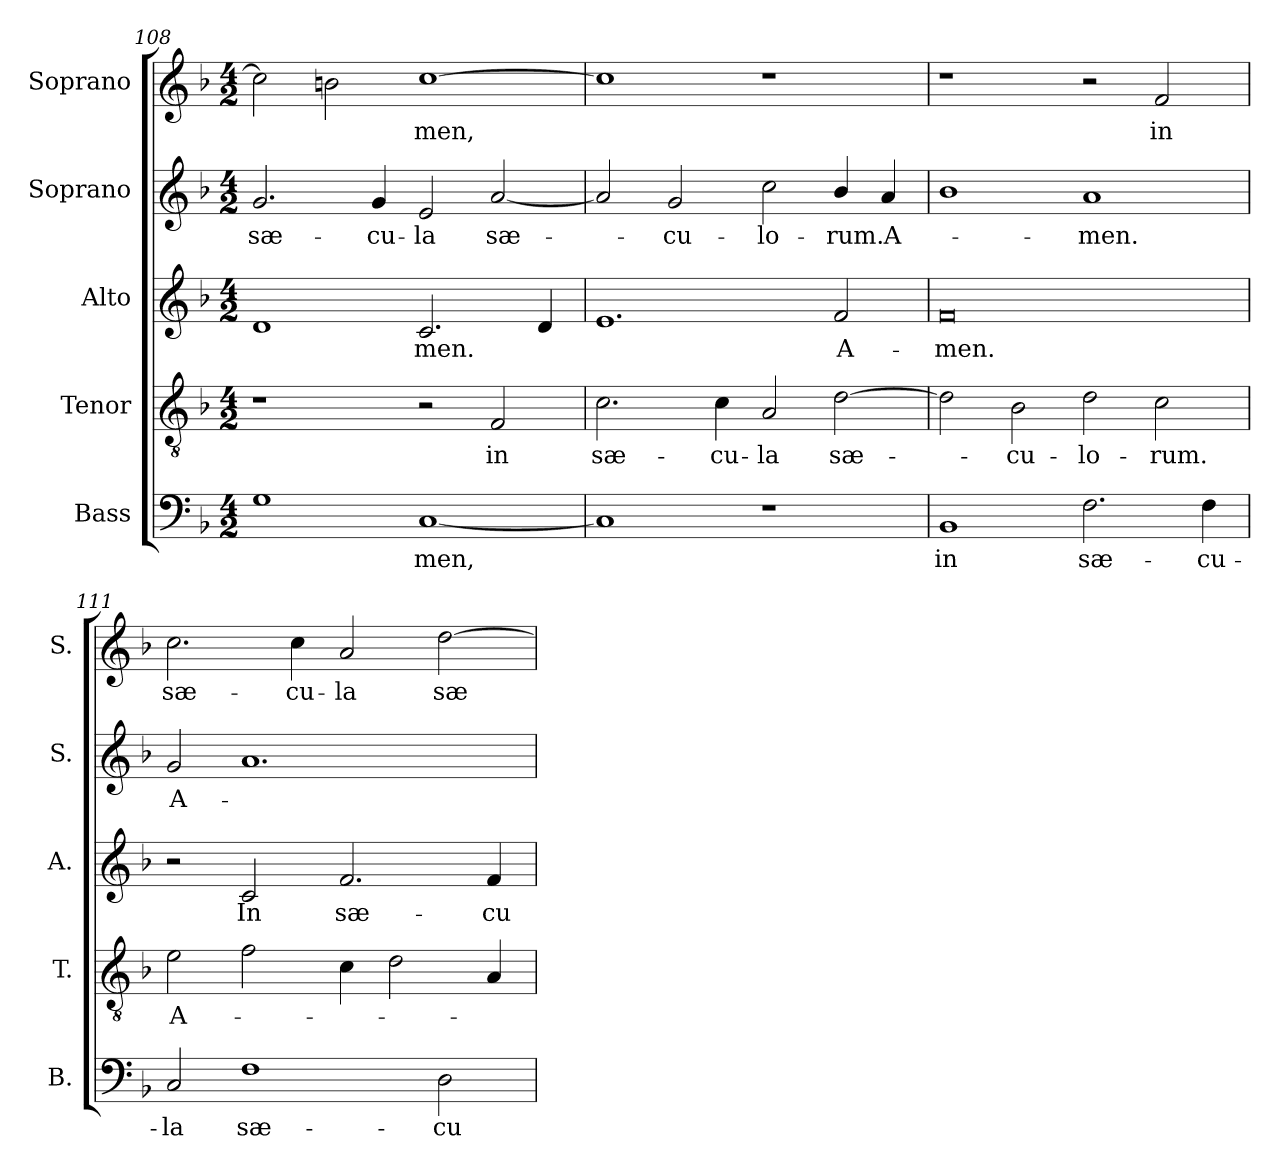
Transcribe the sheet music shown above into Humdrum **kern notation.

**kern	**text	**kern	**text	**kern	**text	**kern	**text	**kern	**text
*part5	*part5	*part4	*part4	*part3	*part3	*part2	*part2	*part1	*part1
*staff5	*staff5	*staff4	*staff4	*staff3	*staff3	*staff2	*staff2	*staff1	*staff1
*I"Bass	*	*I"Tenor	*	*I"Alto	*	*I"Soprano	*	*I"Soprano	*
*I'B.	*	*I'T.	*	*I'A.	*	*I'S.	*	*I'S.	*
*clefF4	*	*clefGv2	*	*clefG2	*	*clefG2	*	*clefG2	*
*	*	*ITrd7c12	*	*	*	*	*	*	*
*k[b-]	*	*k[b-]	*	*k[b-]	*	*k[b-]	*	*k[b-]	*
*F:	*	*F:	*	*F:	*	*F:	*	*F:	*
*M4/2	*	*M4/2	*	*M4/2	*	*M4/2	*	*M4/2	*
=108	=108	=108	=108	=108	=108	=108	=108	=108	=108
!	!	!	!	!	!	!	!LO:LY:b:color=#000000	!	!
1Gi	.	1r	.	1di	.	2.gi/	sæ-	2cci\]	.
.	.	.	.	.	.	.	.	2bni\	.
!	!	!	!	!	!	!	!LO:LY:b:color=#000000	!	!
.	.	.	.	.	.	4gi/	-cu-	.	.
!	!LO:LY:b:color=#000000	!	!	!	!	!	!	!	!
!	!	!	!	!	!LO:LY:b:color=#000000	!	!	!	!
!	!	!	!	!	!	!	!LO:LY:b:color=#000000	!	!
!	!	!	!	!	!	!	!	!	!LO:LY:b:color=#000000
[1Ci	-men,	2r	.	2.ci/	-men.	2ei/	-la	[1cci	-men,
!	!	!	!LO:LY:b:color=#000000	!	!	!	!	!	!
!	!	!	!	!	!	!	!LO:LY:b:color=#000000	!	!
.	.	2FFi/	in	.	.	[2ai/	sæ-	.	.
.	.	.	.	4di/	.	.	.	.	.
=109	=109	=109	=109	=109	=109	=109	=109	=109	=109
!	!	!	!LO:LY:b:color=#000000	!	!	!	!	!	!
1Ci]	.	2.Ci\	sæ-	1.ei	.	2ai/]	.	1cci]	.
!	!	!	!	!	!	!	!LO:LY:b:color=#000000	!	!
.	.	.	.	.	.	2gi/	-cu-	.	.
!	!	!	!LO:LY:b:color=#000000	!	!	!	!	!	!
.	.	4Ci\	-cu-	.	.	.	.	.	.
!	!	!	!LO:LY:b:color=#000000	!	!	!	!	!	!
!	!	!	!	!	!	!	!LO:LY:b:color=#000000	!	!
1r	.	2AAi/	-la	.	.	2cci\	-lo-	1r	.
!	!	!	!LO:LY:b:color=#000000	!	!	!	!	!	!
!	!	!	!	!	!LO:LY:b:color=#000000	!	!	!	!
!	!	!	!	!	!	!	!LO:LY:b:color=#000000	!	!
.	.	[2Di\	sæ-	2fi/	A-	4b-i/	-rum.	.	.
!	!	!	!	!	!	!	!LO:LY:b:color=#000000	!	!
.	.	.	.	.	.	4ai/	A-	.	.
!!LO:LB:g=z
=110	=110	=110	=110	=110	=110	=110	=110	=110	=110
!	!LO:LY:b:color=#000000	!	!	!	!	!	!	!	!
!	!	!	!	!	!LO:LY:b:color=#000000	!	!	!	!
1BB-i	in	2Di\]	.	0fi	-men.	1b-i	.	1r	.
!	!	!	!LO:LY:b:color=#000000	!	!	!	!	!	!
.	.	2BB-i\	-cu-	.	.	.	.	.	.
!	!LO:LY:b:color=#000000	!	!	!	!	!	!	!	!
!	!	!	!LO:LY:b:color=#000000	!	!	!	!	!	!
!	!	!	!	!	!	!	!LO:LY:b:color=#000000	!	!
2.Fi\	sæ-	2Di\	-lo-	.	.	1ai	-men.	2r	.
!	!	!	!LO:LY:b:color=#000000	!	!	!	!	!	!
!	!	!	!	!	!	!	!	!	!LO:LY:b:color=#000000
.	.	2Ci\	-rum.	.	.	.	.	2fi/	in
!	!LO:LY:b:color=#000000	!	!	!	!	!	!	!	!
4Fi\	-cu-	.	.	.	.	.	.	.	.
=111	=111	=111	=111	=111	=111	=111	=111	=111	=111
!	!LO:LY:b:color=#000000	!	!	!	!	!	!	!	!
!	!	!	!LO:LY:b:color=#000000	!	!	!	!	!	!
!	!	!	!	!	!	!	!LO:LY:b:color=#000000	!	!
!	!	!	!	!	!	!	!	!	!LO:LY:b:color=#000000
2Ci/	-la	2Ei\	A-	2r	.	2gi/	A-	2.cci\	sæ-
!	!LO:LY:b:color=#000000	!	!	!	!	!	!	!	!
!	!	!	!	!	!LO:LY:b:color=#000000	!	!	!	!
1Fi	sæ-	2Fi\	.	2ci/	In	1.ai	.	.	.
!	!	!	!	!	!	!	!	!	!LO:LY:b:color=#000000
.	.	.	.	.	.	.	.	4cci\	-cu-
!	!	!	!	!	!LO:LY:b:color=#000000	!	!	!	!
!	!	!	!	!	!	!	!	!	!LO:LY:b:color=#000000
.	.	4Ci\	.	2.fi/	sæ-	.	.	2ai/	-la
.	.	2Di\	.	.	.	.	.	.	.
!	!LO:LY:b:color=#000000	!	!	!	!	!	!	!	!
!	!	!	!	!	!	!	!	!	!LO:LY:b:color=#000000
2Di\	-cu-	.	.	.	.	.	.	[2ddi\	sæ-
!	!	!	!	!	!LO:LY:b:color=#000000	!	!	!	!
.	.	4AAi/	.	4fi/	-cu-	.	.	.	.
=	=	=	=	=	=	=	=	=	=
*-	*-	*-	*-	*-	*-	*-	*-	*-	*-
